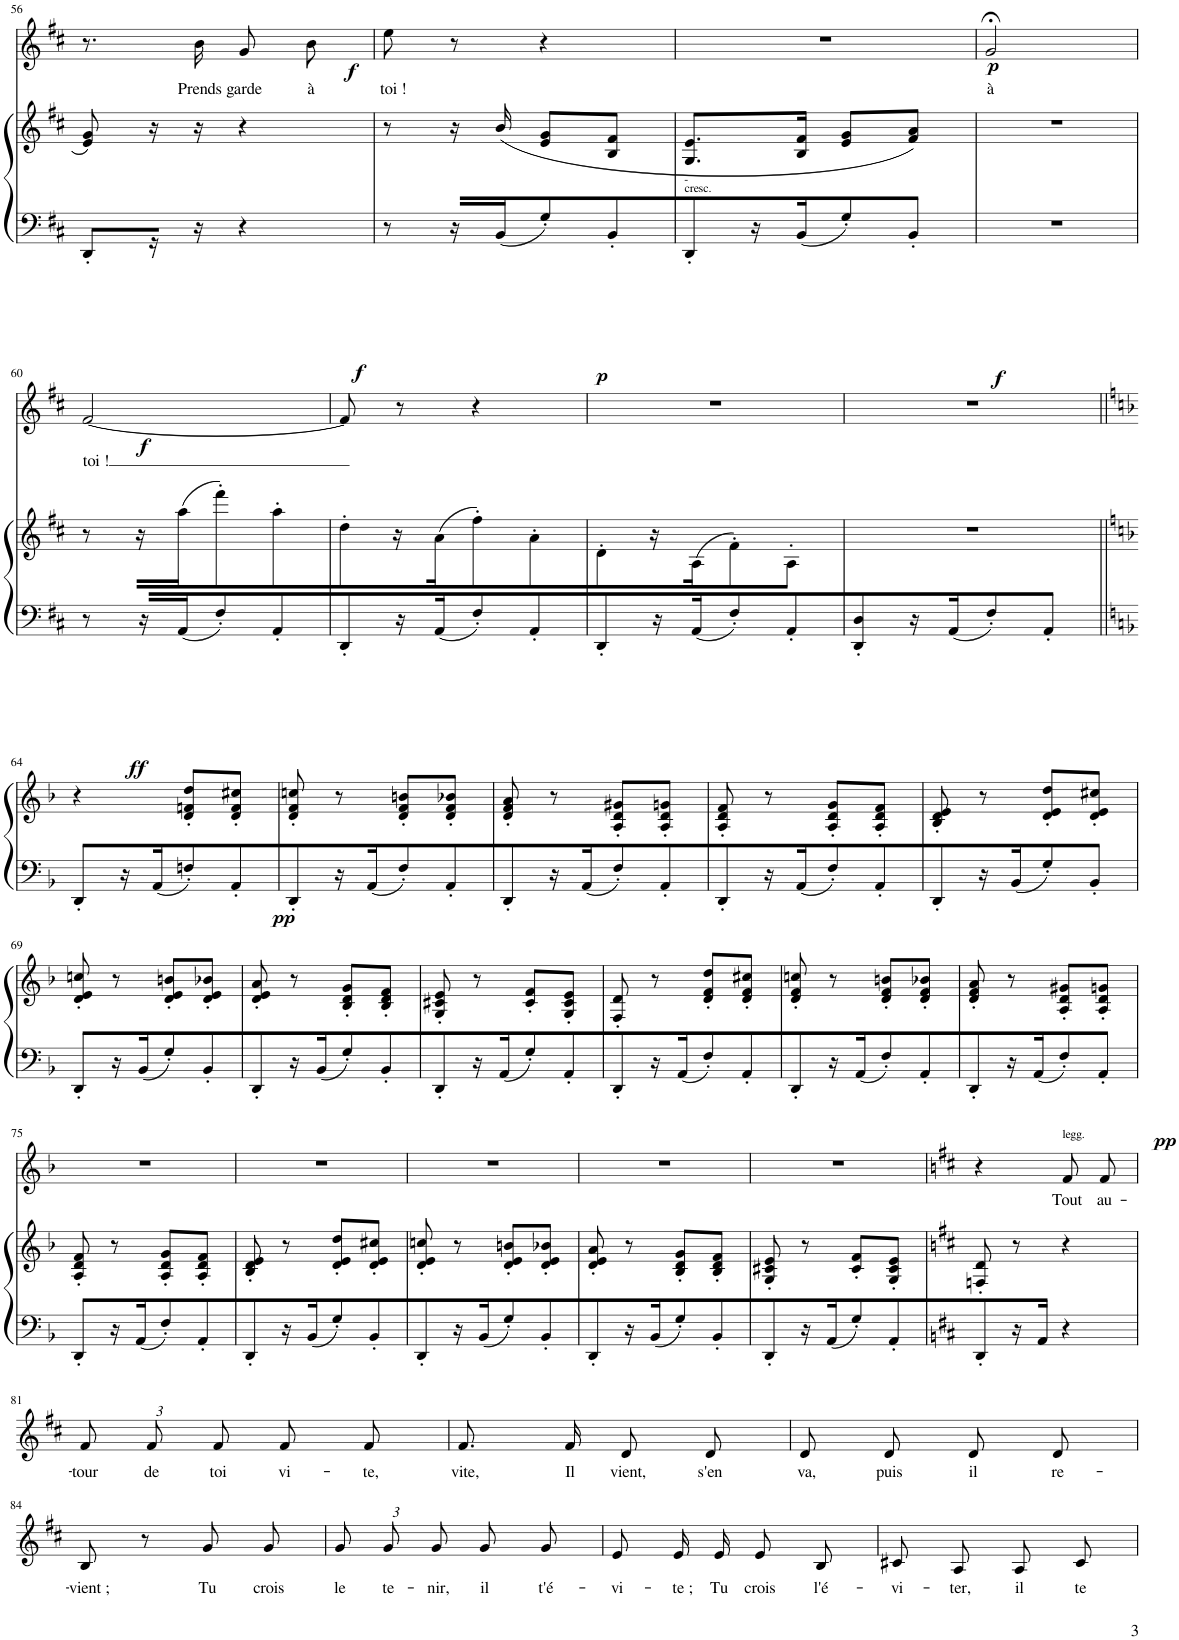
**kern	**kern	**dynam	**kern	**text	**dynam
*part2	*part2	*part2	*part1	*part1	*part1
*staff3	*staff2	*staff2/3	*staff1	*staff1	*staff1
*I"Piano	*	*	*I"ALTI Cigarières	*	*
*I'Pno	*	*	*	*	*
!!LO:PB:g=z
*clefF4	*clefG2	*	*clefG2	*	*
*k[f#c#]	*k[f#c#]	*	*k[f#c#]	*	*
*M2/4	*M2/4	*	*M2/4	*	*
=56	=56	=56	=56	=56	=56
8DD'/L	8e/ 8g/	.	8.r	.	.
16r	16r	.	.	.	.
!	!	!LO:DY:b=2	!	!LO:LY:b	!LO:DY:b
16r	16r	f	16b\	Prends	f
!	!	!	!	!LO:LY:b	!
4r	4r	.	8g/L	garde	.
!	!	!	!	!LO:LY:b	!
.	.	.	8b/J	à	.
=57	=57	=57	=57	=57	=57
!	!	!	!	!LO:LY:b	!
8r	8r	.	8ee\	toi !	.
16r	16r	.	8r	.	.
!	!	!LO:DY:b=2	!	!	!
16BB/J	(16b/	p	.	.	.
8G'/	8e/ 8g/L	.	4r	.	.
8BB'/	8B/ 8f#/J	.	.	.	.
=58	=58	=58	=58	=58	=58
!LO:TX:a:t=cresc.	!	!	!	!	!
!LO:TX:a:t=-	!	!	!	!	!
8DD'/	8.G/ 8.e/L	.	2r	.	.
16r	.	.	.	.	.
16BB/J	16B/ 16f#/Jk	.	.	.	.
8G'/	8e/ 8g/L	.	.	.	.
8BB'/J	8f#/ 8a/J)	.	.	.	.
=59	=59	=59	=59	=59	=59
!	!	!LO:DY:b=2	!	!LO:LY:b	!LO:DY:b
2r	2r	f	2g;</	à	p
!!LO:LB:g=z
=60	=60	=60	=60	=60	=60
!	!	!LO:DY:b=2	!	!LO:LY:b	!LO:DY:b
8r	8r	ff	[2f#/	toi !	f
16r	16r	.	.	.	.
16AA/J	(16aa\J	.	.	.	.
8F#'/	8fff#'\)	.	.	.	.
8AA'/	8aa'\	.	.	.	.
=61	=61	=61	=61	=61	=61
8DD'/	8dd'\	.	8f#/]	.	.
16r	16r	.	8r	.	.
16AA/J	(16a\J	.	.	.	.
8F#'/	8ff#'\)	.	4r	.	.
8AA'/	8a'\	.	.	.	.
=62	=62	=62	=62	=62	=62
8DD'/	8d'\	.	2r	.	.
16r	16r	.	.	.	.
16AA/J	(16A\J	.	.	.	.
8F#'/	8f#'\)	.	.	.	.
8AA'/	8A'\J	.	.	.	.
=63	=63	=63	=63	=63	=63
8DD/' 8D/'	2r	.	2r	.	.
16r	.	.	.	.	.
16AA/J	.	.	.	.	.
8F#'/	.	.	.	.	.
8AA'/J	.	.	.	.	.
!!LO:LB:g=z
=64||	=64||	=64||	=64||	=64||	=64||
*k[b-]	*k[b-]	*	*k[b-]	*	*
8DD'/L	4r	.	2r	.	.
16r	.	.	.	.	.
!	!	!LO:DY:b=2	!	!	!
16AA/J	.	pp	.	.	.
8Fn'/	8d/' 8fn/' 8dd/'L	.	.	.	.
8AA'/	8d/' 8f/' 8cc#X/'J	.	.	.	.
=65	=65	=65	=65	=65	=65
8DD'/	8d/' 8f/' 8ccn/'	.	2r	.	.
16r	8r	.	.	.	.
16AA/J	.	.	.	.	.
8F'/	8d/' 8f/' 8bn/'L	.	.	.	.
8AA'/	8d/' 8f/' 8b-X/'J	.	.	.	.
=66	=66	=66	=66	=66	=66
8DD'/	8d/' 8f/' 8a/'	.	2r	.	.
16r	8r	.	.	.	.
16AA/J	.	.	.	.	.
8F'/	8A/' 8d/' 8g#X/'L	.	.	.	.
8AA'/	8A/' 8d/' 8gn/'J	.	.	.	.
=67	=67	=67	=67	=67	=67
8DD'/	8A/' 8d/' 8f/'	.	2r	.	.
16r	8r	.	.	.	.
16AA/J	.	.	.	.	.
8F'/	8A/' 8d/' 8g/'L	.	.	.	.
8AA'/	8A/' 8d/' 8f/'J	.	.	.	.
=68	=68	=68	=68	=68	=68
8DD'/	8B-/' 8d/' 8e/'	.	2r	.	.
16r	8r	.	.	.	.
16BB-/J	.	.	.	.	.
8G'/	8d/' 8e/' 8dd/'L	.	.	.	.
8BB-'/J	8d/' 8e/' 8cc#X/'J	.	.	.	.
!!LO:LB:g=z
=69	=69	=69	=69	=69	=69
8DD'/L	8d/' 8e/' 8ccn/'	.	2r	.	.
16r	8r	.	.	.	.
16BB-/J	.	.	.	.	.
8G'/	8d/' 8e/' 8bn/'L	.	.	.	.
8BB-'/	8d/' 8e/' 8b-X/'J	.	.	.	.
=70	=70	=70	=70	=70	=70
8DD'/	8d/' 8e/' 8a/'	.	2r	.	.
16r	8r	.	.	.	.
16BB-/J	.	.	.	.	.
8G'/	8B-/' 8d/' 8g/'L	.	.	.	.
8BB-'/	8B-/' 8d/' 8f/'J	.	.	.	.
=71	=71	=71	=71	=71	=71
8DD'/	8G/' 8c#X/' 8e/'	.	2r	.	.
16r	8r	.	.	.	.
16AA/J	.	.	.	.	.
8G'/	8c#/' 8f/'L	.	.	.	.
8AA'/	8G/' 8c#/' 8e/'J	.	.	.	.
=72	=72	=72	=72	=72	=72
8DD'/	8F/' 8d/'	.	2r	.	.
16r	8r	.	.	.	.
16AA/J	.	.	.	.	.
8F'/	8d/' 8f/' 8dd/'L	.	.	.	.
8AA'/	8d/' 8f/' 8cc#X/'J	.	.	.	.
=73	=73	=73	=73	=73	=73
8DD'/	8d/' 8f/' 8ccn/'	.	2r	.	.
16r	8r	.	.	.	.
16AA/J	.	.	.	.	.
8F'/	8d/' 8f/' 8bn/'L	.	.	.	.
8AA'/	8d/' 8f/' 8b-X/'J	.	.	.	.
=74	=74	=74	=74	=74	=74
8DD'/	8d/' 8f/' 8a/'	.	2r	.	.
16r	8r	.	.	.	.
16AA/J	.	.	.	.	.
8F'/	8A/' 8d/' 8g#X/'L	.	.	.	.
8AA'/J	8A/' 8d/' 8gn/'J	.	.	.	.
!!LO:LB:g=z
=75	=75	=75	=75	=75	=75
8DD'/L	8A/' 8d/' 8f/'	.	2r	.	.
16r	8r	.	.	.	.
16AA/J	.	.	.	.	.
8F'/	8A/' 8d/' 8g/'L	.	.	.	.
8AA'/	8A/' 8d/' 8f/'J	.	.	.	.
=76	=76	=76	=76	=76	=76
8DD'/	8B-/' 8d/' 8e/'	.	2r	.	.
16r	8r	.	.	.	.
16BB-/J	.	.	.	.	.
8G'/	8d/' 8e/' 8dd/'L	.	.	.	.
8BB-'/	8d/' 8e/' 8cc#X/'J	.	.	.	.
=77	=77	=77	=77	=77	=77
8DD'/	8d/' 8e/' 8ccn/'	.	2r	.	.
16r	8r	.	.	.	.
16BB-/J	.	.	.	.	.
8G'/	8d/' 8e/' 8bn/'L	.	.	.	.
8BB-'/	8d/' 8e/' 8b-X/'J	.	.	.	.
=78	=78	=78	=78	=78	=78
8DD'/	8d/' 8e/' 8a/'	.	2r	.	.
16r	8r	.	.	.	.
16BB-/J	.	.	.	.	.
8G'/	8B-/' 8d/' 8g/'L	.	.	.	.
8BB-'/	8B-/' 8d/' 8f/'J	.	.	.	.
=79	=79	=79	=79	=79	=79
8DD'/	8G/' 8c#X/' 8e/'	.	2r	.	.
16r	8r	.	.	.	.
16AA/J	.	.	.	.	.
8G'/	8c#/' 8f/'L	.	.	.	.
8AA'/	8G/' 8c#/' 8e/'J	.	.	.	.
=80	=80	=80	=80	=80	=80
*k[f#c#]	*k[f#c#]	*	*k[f#c#]	*	*
8DD'/	8Fn/' 8d/'	.	4r	.	.
16r	8r	.	.	.	.
16AA/JJ	.	.	.	.	.
!	!	!	!LO:TX:a:t=legg.	!	!
!	!	!	!	!LO:LY:b	!LO:DY:b
4r	4r	.	8f#/L	Tout	pp
!	!	!	!	!LO:LY:b	!
.	.	.	8f#/J	au-	.
!!LO:LB:g=z
=81	=81	=81	=81	=81	=81
*	*	*	*Xbrackettup	*	*
!	!	!	!	!LO:LY:b	!
2r	2r	.	12f#/L	-tour	.
!	!	!	!	!LO:LY:b	!
.	.	.	12f#/	de	.
!	!	!	!	!LO:LY:b	!
.	.	.	12f#/J	toi	.
!	!	!	!	!LO:LY:b	!
.	.	.	8f#/L	vi-	.
!	!	!	!	!LO:LY:b	!
.	.	.	8f#/J	-te,	.
=82	=82	=82	=82	=82	=82
!	!	!	!	!LO:LY:b	!
2r	2r	.	8.f#/L	vite,	.
!	!	!	!	!LO:LY:b	!
.	.	.	16f#/Jk	Il	.
!	!	!	!	!LO:LY:b	!
.	.	.	8d/L	vient,	.
!	!	!	!	!LO:LY:b	!
.	.	.	8d/J	s'en	.
=83	=83	=83	=83	=83	=83
!	!	!	!	!LO:LY:b	!
2r	2r	.	8d/L	va,	.
!	!	!	!	!LO:LY:b	!
.	.	.	8d/J	puis	.
!	!	!	!	!LO:LY:b	!
.	.	.	8d/L	il	.
!	!	!	!	!LO:LY:b	!
.	.	.	8d/J	re-	.
!!LO:LB:g=z
=84	=84	=84	=84	=84	=84
!	!	!	!	!LO:LY:b	!
2r	2r	.	8B/	-vient ;	.
.	.	.	8r	.	.
!	!	!	!	!LO:LY:b	!
.	.	.	8g/L	Tu	.
!	!	!	!	!LO:LY:b	!
.	.	.	8g/J	crois	.
=85	=85	=85	=85	=85	=85
!	!	!	!	!LO:LY:b	!
2r	2r	.	12g/L	le	.
!	!	!	!	!LO:LY:b	!
.	.	.	12g/	te-	.
!	!	!	!	!LO:LY:b	!
.	.	.	12g/J	-nir,	.
!	!	!	!	!LO:LY:b	!
.	.	.	8g/L	il	.
!	!	!	!	!LO:LY:b	!
.	.	.	8g/J	t'é-	.
=86	=86	=86	=86	=86	=86
!	!	!	!	!LO:LY:b	!
2r	2r	.	8e/L	-vi-	.
!	!	!	!	!LO:LY:b	!
.	.	.	16e/L	-te ;	.
!	!	!	!	!LO:LY:b	!
.	.	.	16e/JJ	Tu	.
!	!	!	!	!LO:LY:b	!
.	.	.	8e/L	crois	.
!	!	!	!	!LO:LY:b	!
.	.	.	8B/J	l'é-	.
=87	=87	=87	=87	=87	=87
!	!	!	!	!LO:LY:b	!
2r	2r	.	8c#X/L	-vi-	.
!	!	!	!	!LO:LY:b	!
.	.	.	8A/J	-ter,	.
!	!	!	!	!LO:LY:b	!
.	.	.	8A/L	il	.
!	!	!	!	!LO:LY:b	!
.	.	.	8c#/J	te	.
=	=	=	=	=	=
*-	*-	*-	*-	*-	*-
